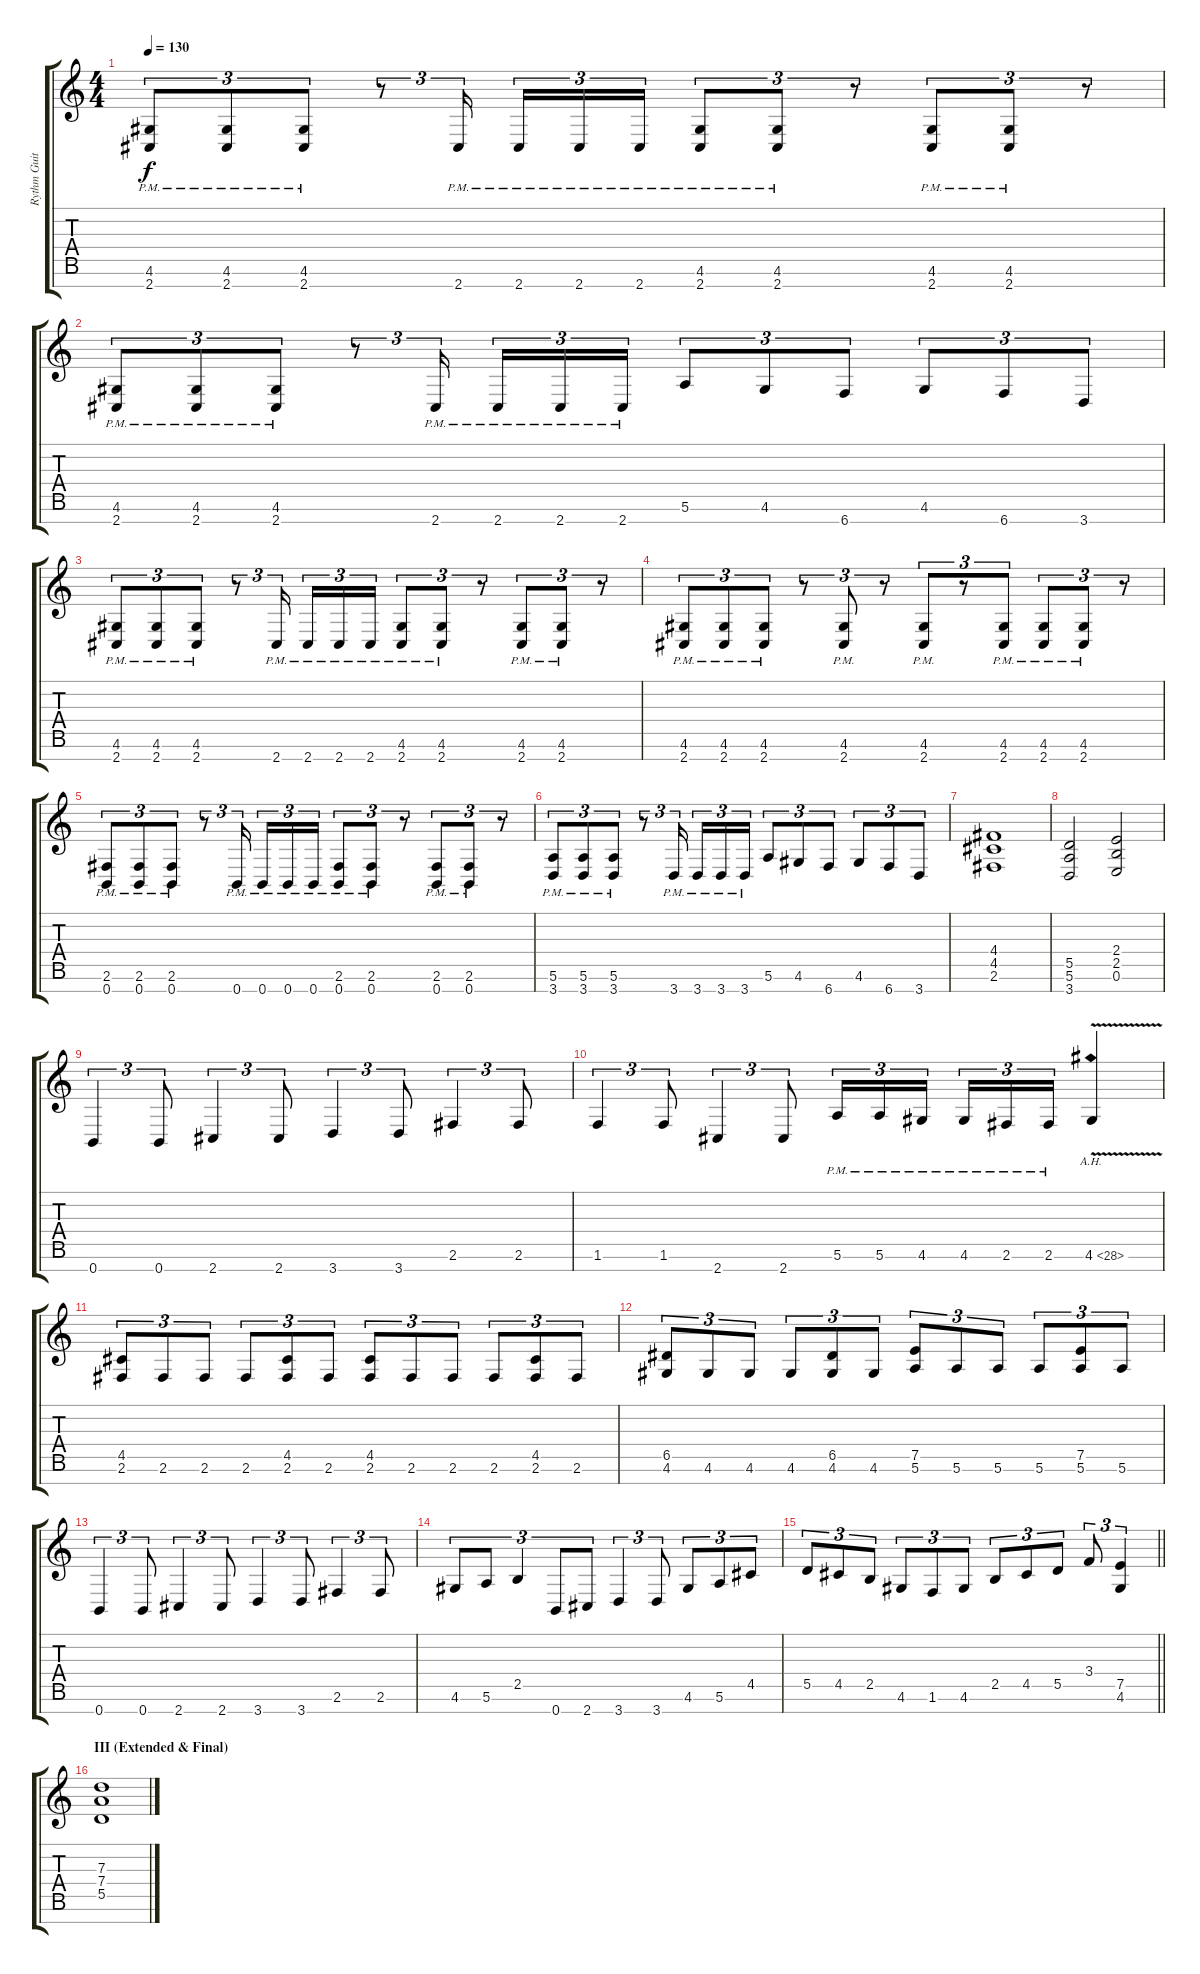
\track ("Rythm Guitar" "Rythm Guit") {instrument distortionguitar}
\staff {score tabs}
\tuning (E4 B3 G3 D3 A2 E2 B1) {hide}
\ts (4 4)
\tempo 130
\clef g2
\ks c
(4.6{pm} 2.7{pm}).8{tu (3 2) dy f} (4.6{pm} 2.7{pm}).8{tu (3 2)} (4.6{pm} 2.7{pm}).8{tu (3 2)} r.8{tu (3 2)} 2.7{pm}.16{tu (3 2) beam splitsecondary} 2.7{pm}.16{tu (3 2)} 2.7{pm}.16{tu (3 2)} 2.7{pm}.16{tu (3 2)} (4.6{pm} 2.7{pm}).8{tu (3 2)} (4.6{pm} 2.7{pm}).8{tu (3 2)} r.8{tu (3 2)} (4.6{pm} 2.7{pm}).8{tu (3 2)} (4.6{pm} 2.7{pm}).8{tu (3 2)} r.8{tu (3 2)} |
(4.6{pm} 2.7{pm}).8{tu (3 2)} (4.6{pm} 2.7{pm}).8{tu (3 2)} (4.6{pm} 2.7{pm}).8{tu (3 2)} r.8{tu (3 2)} 2.7{pm}.16{tu (3 2) beam splitsecondary} 2.7{pm}.16{tu (3 2)} 2.7{pm}.16{tu (3 2)} 2.7{pm}.16{tu (3 2)} 5.6.8{tu (3 2)} 4.6.8{tu (3 2)} 6.7.8{tu (3 2)} 4.6.8{tu (3 2)} 6.7.8{tu (3 2)} 3.7.8{tu (3 2)} |
(4.6{pm} 2.7{pm}).8{tu (3 2)} (4.6{pm} 2.7{pm}).8{tu (3 2)} (4.6{pm} 2.7{pm}).8{tu (3 2)} r.8{tu (3 2)} 2.7{pm}.16{tu (3 2) beam splitsecondary} 2.7{pm}.16{tu (3 2)} 2.7{pm}.16{tu (3 2)} 2.7{pm}.16{tu (3 2)} (4.6{pm} 2.7{pm}).8{tu (3 2)} (4.6{pm} 2.7{pm}).8{tu (3 2)} r.8{tu (3 2)} (4.6{pm} 2.7{pm}).8{tu (3 2)} (4.6{pm} 2.7{pm}).8{tu (3 2)} r.8{tu (3 2)} |
(4.6{pm} 2.7{pm}).8{tu (3 2)} (4.6{pm} 2.7{pm}).8{tu (3 2)} (4.6{pm} 2.7{pm}).8{tu (3 2)} r.8{tu (3 2)} (4.6{pm} 2.7{pm}).8{tu (3 2)} r.8{tu (3 2)} (4.6{pm} 2.7{pm}).8{tu (3 2)} r.8{tu (3 2)} (4.6{pm} 2.7{pm}).8{tu (3 2)} (4.6{pm} 2.7{pm}).8{tu (3 2)} (4.6{pm} 2.7{pm}).8{tu (3 2)} r.8{tu (3 2)} |
(2.6{pm} 0.7{pm}).8{tu (3 2)} (2.6{pm} 0.7{pm}).8{tu (3 2)} (2.6{pm} 0.7{pm}).8{tu (3 2)} r.8{tu (3 2)} 0.7{pm}.16{tu (3 2) beam splitsecondary} 0.7{pm}.16{tu (3 2)} 0.7{pm}.16{tu (3 2)} 0.7{pm}.16{tu (3 2)} (2.6{pm} 0.7{pm}).8{tu (3 2)} (2.6{pm} 0.7{pm}).8{tu (3 2)} r.8{tu (3 2)} (2.6{pm} 0.7{pm}).8{tu (3 2)} (2.6{pm} 0.7{pm}).8{tu (3 2)} r.8{tu (3 2)} |
(5.6{pm} 3.7{pm}).8{tu (3 2)} (5.6{pm} 3.7{pm}).8{tu (3 2)} (5.6{pm} 3.7{pm}).8{tu (3 2)} r.8{tu (3 2)} 3.7{pm}.16{tu (3 2) beam splitsecondary} 3.7{pm}.16{tu (3 2)} 3.7{pm}.16{tu (3 2)} 3.7{pm}.16{tu (3 2)} 5.6.8{tu (3 2)} 4.6.8{tu (3 2)} 6.7.8{tu (3 2)} 4.6.8{tu (3 2)} 6.7.8{tu (3 2)} 3.7.8{tu (3 2)} |
(4.4 4.5 2.6).1 |
(5.5 5.6 3.7).2 (2.4 2.5 0.6).2 |
0.7.4{tu (3 2)} 0.7.8{tu (3 2)} 2.7.4{tu (3 2)} 2.7.8{tu (3 2)} 3.7.4{tu (3 2)} 3.7.8{tu (3 2)} 2.6.4{tu (3 2)} 2.6.8{tu (3 2)} |
1.6.4{tu (3 2)} 1.6.8{tu (3 2)} 2.7.4{tu (3 2)} 2.7.8{tu (3 2)} 5.6{pm}.16{tu (3 2)} 5.6{pm}.16{tu (3 2)} 4.6{pm}.16{tu (3 2) beam splitsecondary} 4.6{pm}.16{tu (3 2)} 2.6{pm}.16{tu (3 2)} 2.6{pm}.16{tu (3 2)} 4.6{ah 24 v}.4 |
(4.5 2.6).8{tu (3 2)} 2.6.8{tu (3 2)} 2.6.8{tu (3 2)} 2.6.8{tu (3 2)} (4.5 2.6).8{tu (3 2)} 2.6.8{tu (3 2)} (4.5 2.6).8{tu (3 2)} 2.6.8{tu (3 2)} 2.6.8{tu (3 2)} 2.6.8{tu (3 2)} (4.5 2.6).8{tu (3 2)} 2.6.8{tu (3 2)} |
(6.5 4.6).8{tu (3 2)} 4.6.8{tu (3 2)} 4.6.8{tu (3 2)} 4.6.8{tu (3 2)} (6.5 4.6).8{tu (3 2)} 4.6.8{tu (3 2)} (7.5 5.6).8{tu (3 2)} 5.6.8{tu (3 2)} 5.6.8{tu (3 2)} 5.6.8{tu (3 2)} (7.5 5.6).8{tu (3 2)} 5.6.8{tu (3 2)} |
0.7.4{tu (3 2)} 0.7.8{tu (3 2)} 2.7.4{tu (3 2)} 2.7.8{tu (3 2)} 3.7.4{tu (3 2)} 3.7.8{tu (3 2)} 2.6.4{tu (3 2)} 2.6.8{tu (3 2)} |
4.6.8{tu (3 2)} 5.6.8{tu (3 2)} 2.5.4{tu (3 2)} 0.7.8{tu (3 2)} 2.7.8{tu (3 2)} 3.7.4{tu (3 2)} 3.7.8{tu (3 2)} 4.6.8{tu (3 2)} 5.6.8{tu (3 2)} 4.5.8{tu (3 2)} |
\barLineRight lightlight
5.5.8{tu (3 2)} 4.5.8{tu (3 2)} 2.5.8{tu (3 2)} 4.6.8{tu (3 2)} 1.6.8{tu (3 2)} 4.6.8{tu (3 2)} 2.5.8{tu (3 2)} 4.5.8{tu (3 2)} 5.5.8{tu (3 2)} 3.4.8{tu (3 2)} (7.5 4.6).4{tu (3 2)} |
\section ("" "III (Extended & Final)")
(7.3 7.4 5.5).1
